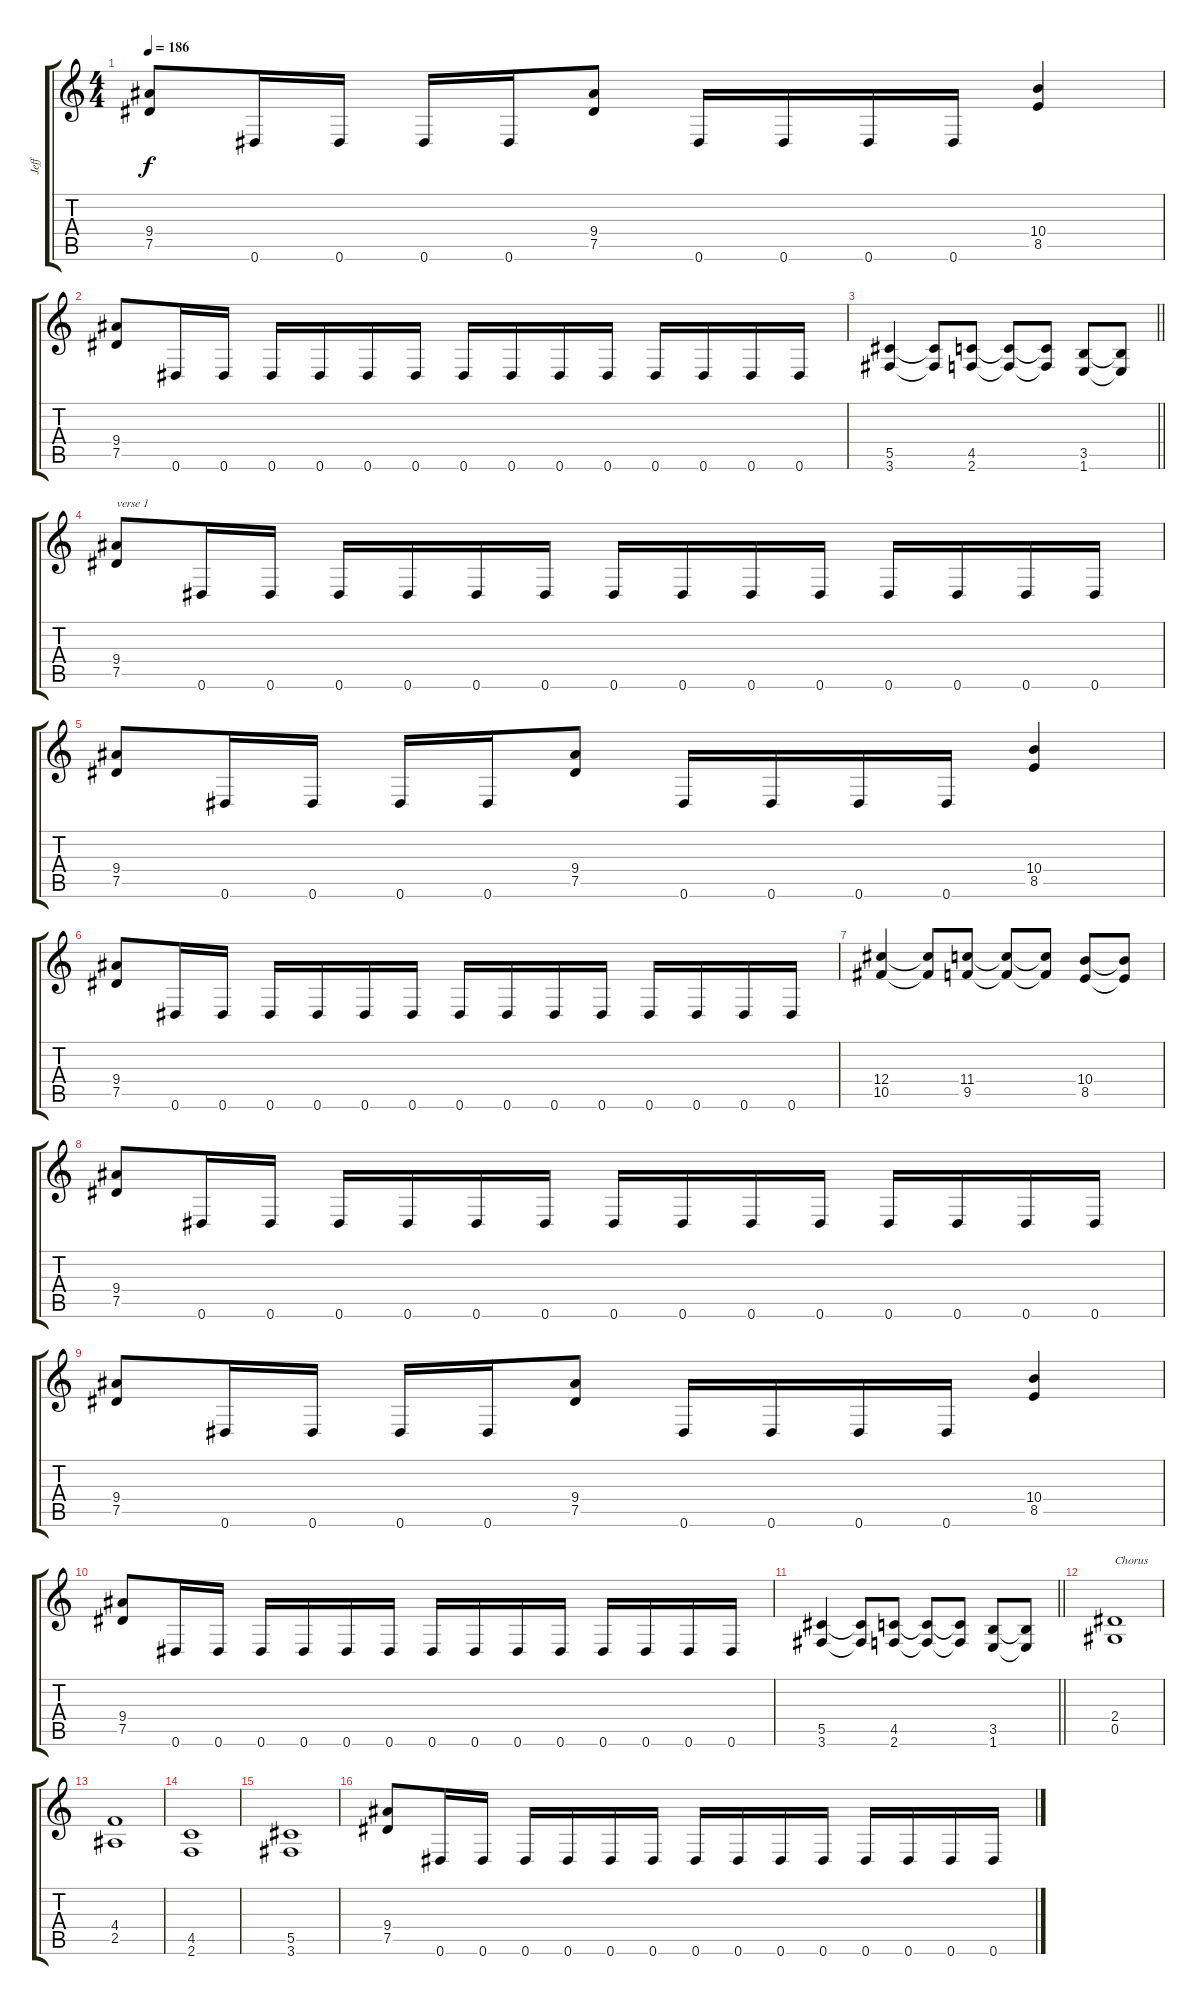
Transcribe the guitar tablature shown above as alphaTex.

\track ("Jeff" "Jeff") {instrument distortionguitar}
\staff {score tabs}
\tuning (Eb4 Bb3 Gb3 Db3 Ab2 Eb2) {hide}
\ts (4 4)
\tempo 186
\clef g2
\ks c
(9.4 7.5).8{dy f} 0.6.16 0.6.16 0.6.16 0.6.16 (9.4 7.5).8 0.6.16 0.6.16 0.6.16 0.6.16 (10.4 8.5).4 |
(9.4 7.5).8 0.6.16 0.6.16 0.6.16 0.6.16 0.6.16 0.6.16 0.6.16 0.6.16 0.6.16 0.6.16 0.6.16 0.6.16 0.6.16 0.6.16 |
\barLineRight lightlight
(5.5 3.6).4 (5.5{t} 3.6{t}).8 (4.5 2.6).8 (4.5{t} 2.6{t}).8 (4.5{t} 2.6{t}).8 (3.5 1.6).8 (3.5{t} 1.6{t}).8 |
(9.4 7.5).8{txt "verse 1"} 0.6.16 0.6.16 0.6.16 0.6.16 0.6.16 0.6.16 0.6.16 0.6.16 0.6.16 0.6.16 0.6.16 0.6.16 0.6.16 0.6.16 |
(9.4 7.5).8 0.6.16 0.6.16 0.6.16 0.6.16 (9.4 7.5).8 0.6.16 0.6.16 0.6.16 0.6.16 (10.4 8.5).4 |
(9.4 7.5).8 0.6.16 0.6.16 0.6.16 0.6.16 0.6.16 0.6.16 0.6.16 0.6.16 0.6.16 0.6.16 0.6.16 0.6.16 0.6.16 0.6.16 |
(12.4 10.5).4 (12.4{t} 10.5{t}).8 (11.4 9.5).8 (11.4{t} 9.5{t}).8 (11.4{t} 9.5{t}).8 (10.4 8.5).8 (10.4{t} 8.5{t}).8 |
(9.4 7.5).8 0.6.16 0.6.16 0.6.16 0.6.16 0.6.16 0.6.16 0.6.16 0.6.16 0.6.16 0.6.16 0.6.16 0.6.16 0.6.16 0.6.16 |
(9.4 7.5).8 0.6.16 0.6.16 0.6.16 0.6.16 (9.4 7.5).8 0.6.16 0.6.16 0.6.16 0.6.16 (10.4 8.5).4 |
(9.4 7.5).8 0.6.16 0.6.16 0.6.16 0.6.16 0.6.16 0.6.16 0.6.16 0.6.16 0.6.16 0.6.16 0.6.16 0.6.16 0.6.16 0.6.16 |
\barLineRight lightlight
(5.5 3.6).4 (5.5{t} 3.6{t}).8 (4.5 2.6).8 (4.5{t} 2.6{t}).8 (4.5{t} 2.6{t}).8 (3.5 1.6).8 (3.5{t} 1.6{t}).8 |
(2.4 0.5).1{txt "Chorus"} |
(4.4 2.5).1 |
(4.5 2.6).1 |
(5.5 3.6).1 |
(9.4 7.5).8 0.6.16 0.6.16 0.6.16 0.6.16 0.6.16 0.6.16 0.6.16 0.6.16 0.6.16 0.6.16 0.6.16 0.6.16 0.6.16 0.6.16
